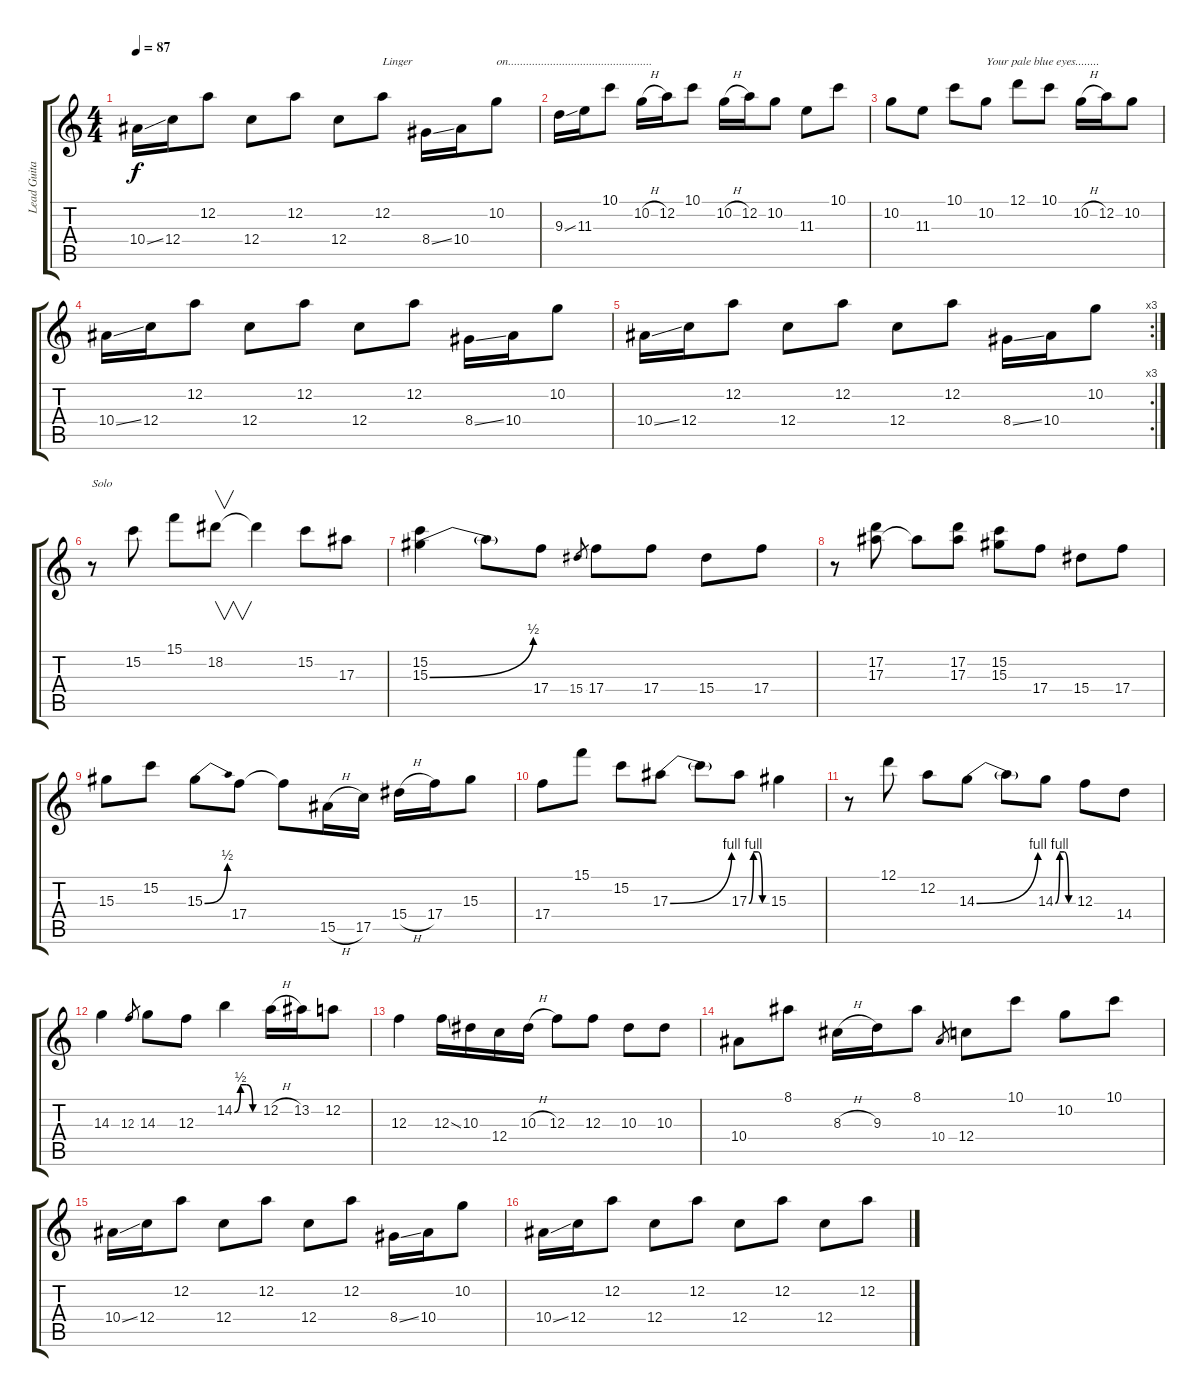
\track ("Lead Guitar (Sterling Morrison)" "Lead Guita") {instrument electricguitarjazz}
\staff {score tabs}
\tuning (D4 A3 F3 C3 G2 D2) {hide}
\ts (4 4)
\tempo 87
\clef g2
\ks c
10.4{ss}.16{dy f} 12.4.16 12.2.8 12.4.8 12.2.8 12.4.8 12.2.8{txt "Linger"} 8.4{ss}.16 10.4.16 10.2.8{txt "on................................................"} |
9.3{ss}.16 11.3.16 10.1.8 10.2{h}.16 12.2.16 10.1.8 10.2{h}.16 12.2.16 10.2.8 11.3.8 10.1.8 |
10.2.8 11.3.8 10.1.8 10.2.8{txt "Your pale blue eyes........"} 12.1.8 10.1.8 10.2{h}.16 12.2.16 10.2.8 |
10.4{ss}.16 12.4.16 12.2.8 12.4.8 12.2.8 12.4.8 12.2.8 8.4{ss}.16 10.4.16 10.2.8 |
\rc 3
10.4{ss}.16 12.4.16 12.2.8 12.4.8 12.2.8 12.4.8 12.2.8 8.4{ss}.16 10.4.16 10.2.8 |
r.8{txt "Solo"} 15.2.8 15.1.8 18.2.8{v} 18.2{t}.4 15.2.8 17.3.8 |
(15.2 15.3{be (bend 0 0 60 2)}).4 15.3{t}.8 17.4.8 15.4.8{gr} 17.4.8 17.4.8 15.4.8 17.4.8 |
r.8 (17.2 17.3).8 17.3{t}.8 (17.2 17.3).8 (15.2 15.3).8 17.4.8 15.4.8 17.4.8 |
15.3.8 15.2.8 15.3{be (bend 0 0 60 2)}.8 17.4.8 17.4{t}.8 15.5{h}.16 17.5.16 15.4{h}.16 17.4.16 15.3.8 |
17.4.8 15.1.8 15.2.8 17.3{be (bend 0 0 60 4)}.8 17.3{t}.8 17.3{be (custom 0 0 15 4 30 4 45 0 60 0)}.8 15.3.4 |
r.8 12.1.8 12.2.8 14.3{be (bend 0 0 60 4)}.8 14.3{t}.8 14.3{be (custom 0 0 15 4 30 4 45 0 60 0)}.8 12.3.8 14.4.8 |
14.3.4 12.3.8{gr} 14.3.8 12.3.8 14.2{be (custom 0 0 15 2 30 2 45 0 60 0)}.4 12.2{h}.16 13.2.16 12.2.8 |
12.3.4 12.3{ss}.16 10.3.16 12.4.16 10.3{h}.16 12.3.8 12.3.8 10.3.8 10.3.8 |
10.4.8 8.1.8 8.3{h}.16 9.3.16 8.1.8 10.4.8{gr} 12.4.8 10.1.8 10.2.8 10.1.8 |
10.4{ss}.16 12.4.16 12.2.8 12.4.8 12.2.8 12.4.8 12.2.8 8.4{ss}.16 10.4.16 10.2.8 |
10.4{ss}.16 12.4.16 12.2.8 12.4.8 12.2.8 12.4.8 12.2.8 12.4.8 12.2.8
